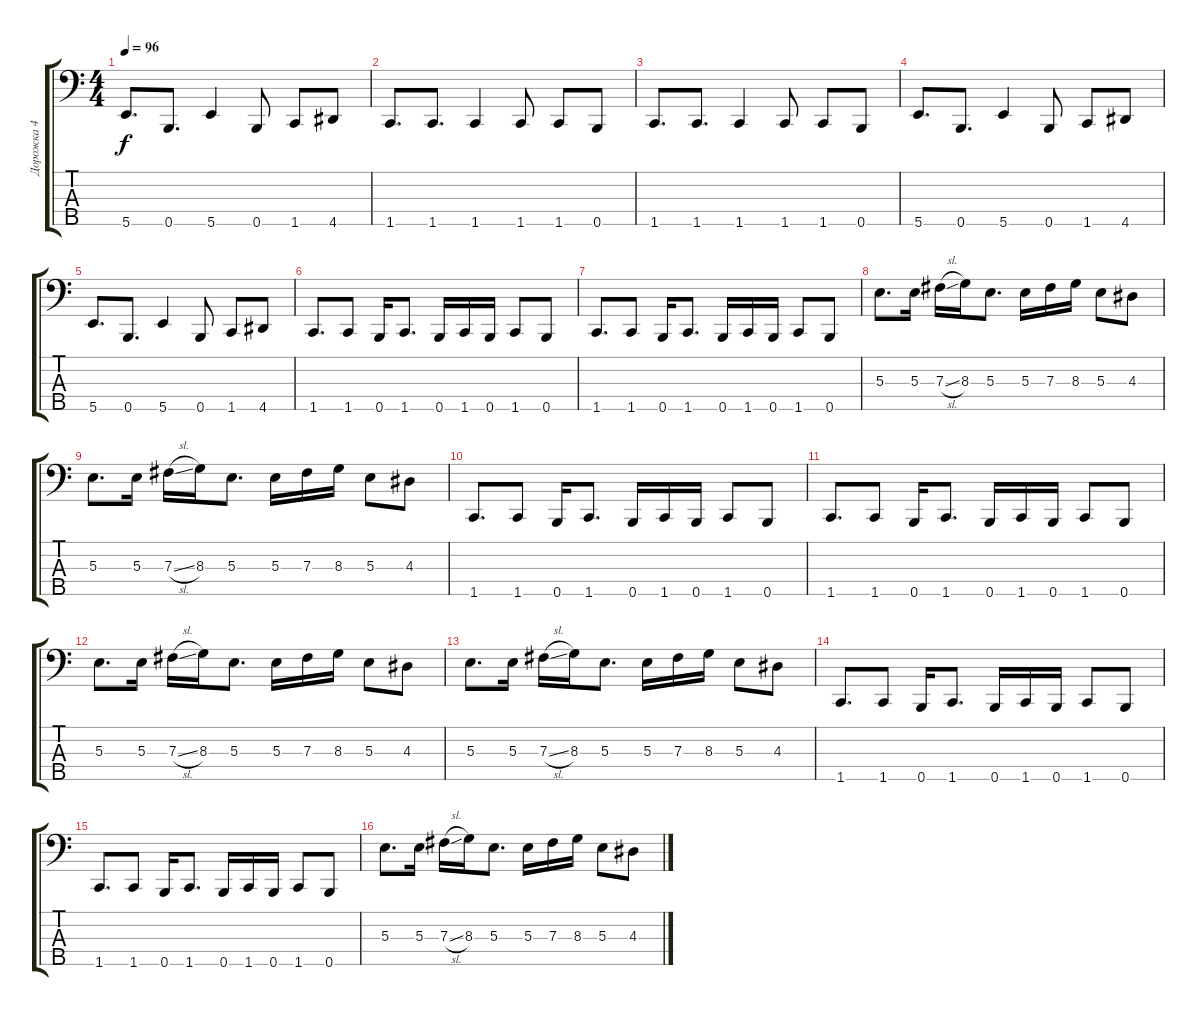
\track ("Дорожка 4" "Дорожка 4") {instrument slapbass2}
\staff {score tabs}
\tuning (A2 E2 B1 Gb1 B0) {hide}
\ts (4 4)
\tempo 96
\clef f4
\ks c
5.5.8{d dy f} 0.5.8{d} 5.5.4 0.5.8 1.5.8 4.5.8 |
1.5.8{d} 1.5.8{d} 1.5.4 1.5.8 1.5.8 0.5.8 |
1.5.8{d} 1.5.8{d} 1.5.4 1.5.8 1.5.8 0.5.8 |
5.5.8{d} 0.5.8{d} 5.5.4 0.5.8 1.5.8 4.5.8 |
5.5.8{d} 0.5.8{d} 5.5.4 0.5.8 1.5.8 4.5.8 |
1.5.8{d} 1.5.8 0.5.16 1.5.8{d} 0.5.16 1.5.16 0.5.16 1.5.8 0.5.8 |
1.5.8{d} 1.5.8 0.5.16 1.5.8{d} 0.5.16 1.5.16 0.5.16 1.5.8 0.5.8 |
5.3.8{d} 5.3.16 7.3{sl}.16 8.3.16 5.3.8{d} 5.3.16 7.3.16 8.3.16 5.3.8 4.3.8 |
5.3.8{d} 5.3.16 7.3{sl}.16 8.3.16 5.3.8{d} 5.3.16 7.3.16 8.3.16 5.3.8 4.3.8 |
1.5.8{d} 1.5.8 0.5.16 1.5.8{d} 0.5.16 1.5.16 0.5.16 1.5.8 0.5.8 |
1.5.8{d} 1.5.8 0.5.16 1.5.8{d} 0.5.16 1.5.16 0.5.16 1.5.8 0.5.8 |
5.3.8{d} 5.3.16 7.3{sl}.16 8.3.16 5.3.8{d} 5.3.16 7.3.16 8.3.16 5.3.8 4.3.8 |
5.3.8{d} 5.3.16 7.3{sl}.16 8.3.16 5.3.8{d} 5.3.16 7.3.16 8.3.16 5.3.8 4.3.8 |
1.5.8{d} 1.5.8 0.5.16 1.5.8{d} 0.5.16 1.5.16 0.5.16 1.5.8 0.5.8 |
1.5.8{d} 1.5.8 0.5.16 1.5.8{d} 0.5.16 1.5.16 0.5.16 1.5.8 0.5.8 |
5.3.8{d} 5.3.16 7.3{sl}.16 8.3.16 5.3.8{d} 5.3.16 7.3.16 8.3.16 5.3.8 4.3.8
